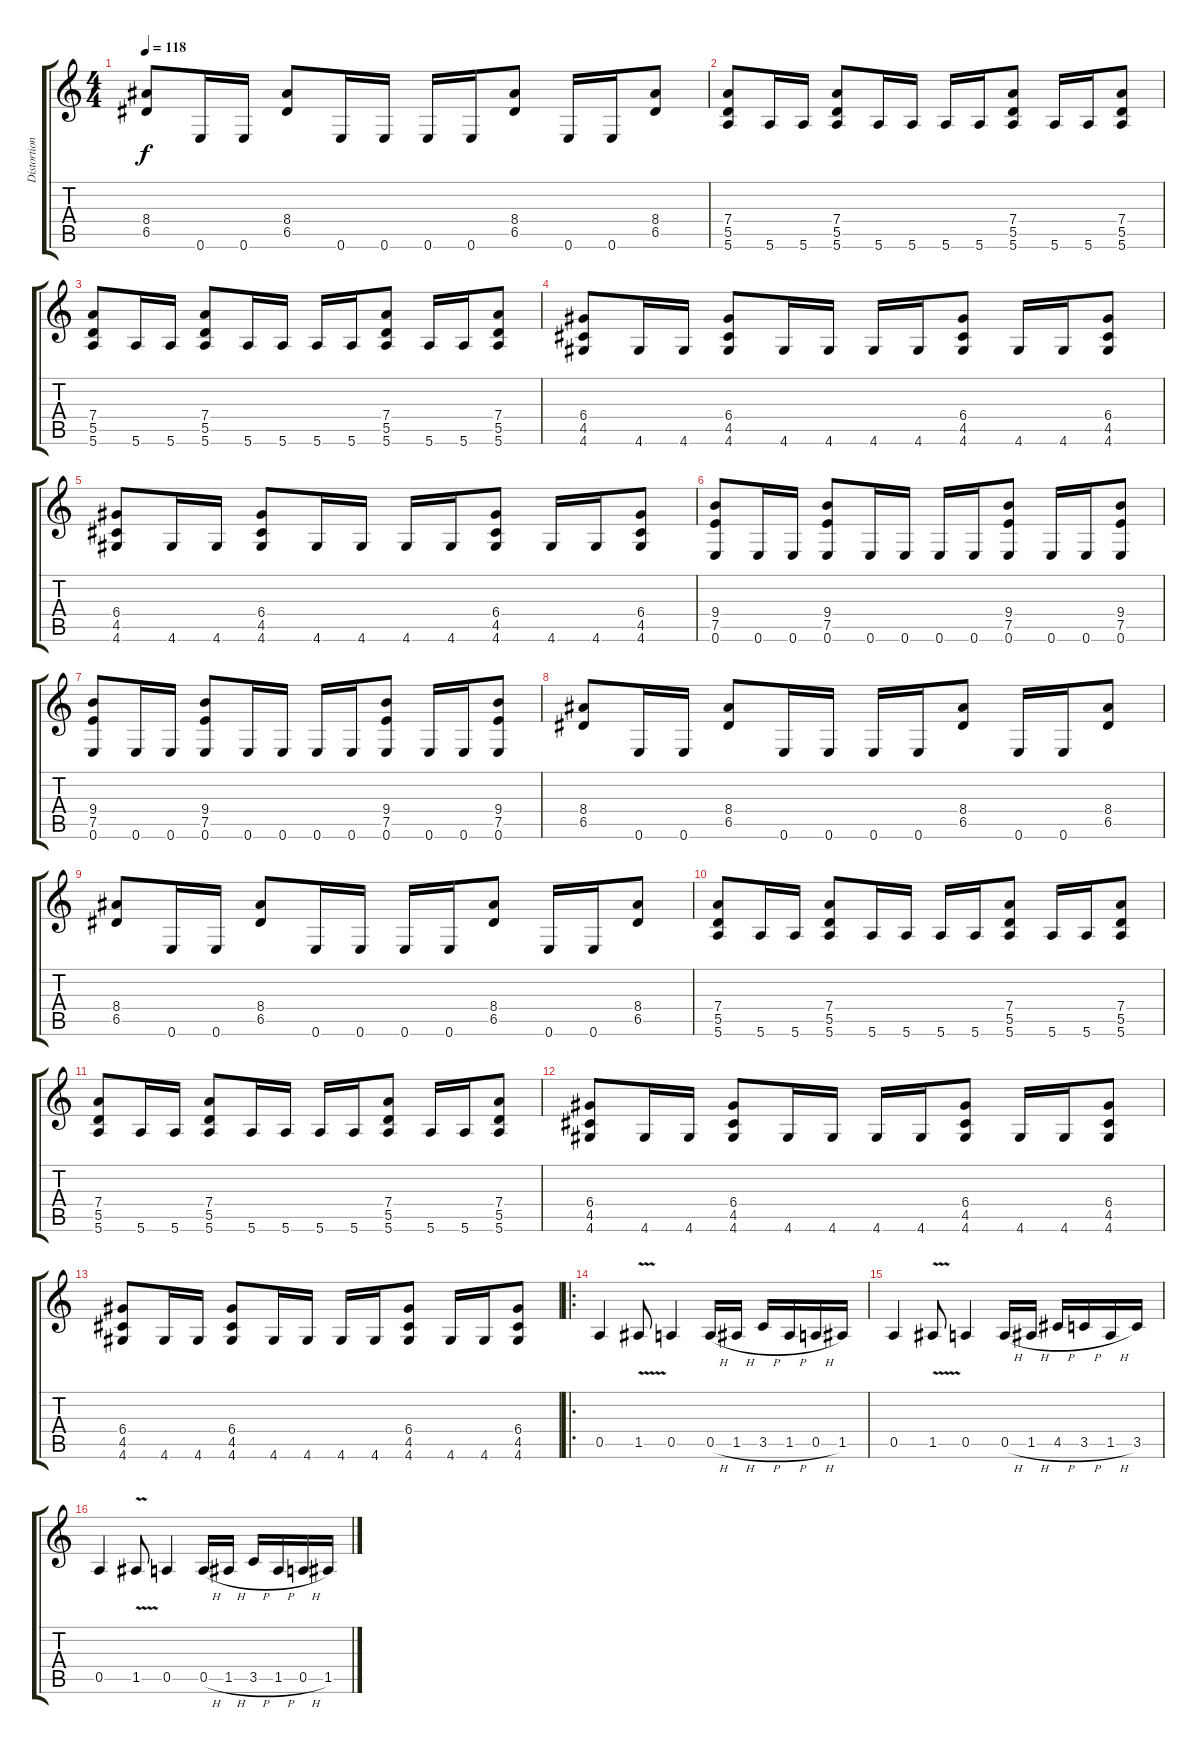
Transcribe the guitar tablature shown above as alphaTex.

\track ("Distortion Guitar 2" "Distortion") {instrument distortionguitar}
\staff {score tabs}
\tuning (E4 B3 G3 D3 A2 E2) {hide}
\ts (4 4)
\tempo 118
\clef g2
\ks c
(8.4 6.5).8{dy f} 0.6.16 0.6.16 (8.4 6.5).8 0.6.16 0.6.16 0.6.16 0.6.16 (8.4 6.5).8 0.6.16 0.6.16 (8.4 6.5).8 |
(7.4 5.5 5.6).8 5.6.16 5.6.16 (7.4 5.5 5.6).8 5.6.16 5.6.16 5.6.16 5.6.16 (7.4 5.5 5.6).8 5.6.16 5.6.16 (7.4 5.5 5.6).8 |
(7.4 5.5 5.6).8 5.6.16 5.6.16 (7.4 5.5 5.6).8 5.6.16 5.6.16 5.6.16 5.6.16 (7.4 5.5 5.6).8 5.6.16 5.6.16 (7.4 5.5 5.6).8 |
(6.4 4.5 4.6).8 4.6.16 4.6.16 (6.4 4.5 4.6).8 4.6.16 4.6.16 4.6.16 4.6.16 (6.4 4.5 4.6).8 4.6.16 4.6.16 (6.4 4.5 4.6).8 |
(6.4 4.5 4.6).8 4.6.16 4.6.16 (6.4 4.5 4.6).8 4.6.16 4.6.16 4.6.16 4.6.16 (6.4 4.5 4.6).8 4.6.16 4.6.16 (6.4 4.5 4.6).8 |
(9.4 7.5 0.6).8 0.6.16 0.6.16 (9.4 7.5 0.6).8 0.6.16 0.6.16 0.6.16 0.6.16 (9.4 7.5 0.6).8 0.6.16 0.6.16 (9.4 7.5 0.6).8 |
(9.4 7.5 0.6).8 0.6.16 0.6.16 (9.4 7.5 0.6).8 0.6.16 0.6.16 0.6.16 0.6.16 (9.4 7.5 0.6).8 0.6.16 0.6.16 (9.4 7.5 0.6).8 |
(8.4 6.5).8 0.6.16 0.6.16 (8.4 6.5).8 0.6.16 0.6.16 0.6.16 0.6.16 (8.4 6.5).8 0.6.16 0.6.16 (8.4 6.5).8 |
(8.4 6.5).8 0.6.16 0.6.16 (8.4 6.5).8 0.6.16 0.6.16 0.6.16 0.6.16 (8.4 6.5).8 0.6.16 0.6.16 (8.4 6.5).8 |
(7.4 5.5 5.6).8 5.6.16 5.6.16 (7.4 5.5 5.6).8 5.6.16 5.6.16 5.6.16 5.6.16 (7.4 5.5 5.6).8 5.6.16 5.6.16 (7.4 5.5 5.6).8 |
(7.4 5.5 5.6).8 5.6.16 5.6.16 (7.4 5.5 5.6).8 5.6.16 5.6.16 5.6.16 5.6.16 (7.4 5.5 5.6).8 5.6.16 5.6.16 (7.4 5.5 5.6).8 |
(6.4 4.5 4.6).8 4.6.16 4.6.16 (6.4 4.5 4.6).8 4.6.16 4.6.16 4.6.16 4.6.16 (6.4 4.5 4.6).8 4.6.16 4.6.16 (6.4 4.5 4.6).8 |
(6.4 4.5 4.6).8 4.6.16 4.6.16 (6.4 4.5 4.6).8 4.6.16 4.6.16 4.6.16 4.6.16 (6.4 4.5 4.6).8 4.6.16 4.6.16 (6.4 4.5 4.6).8 |
\ro
0.5.4 1.5{v}.8 0.5.4 0.5{h}.16 1.5{h}.16 3.5{h}.16 1.5{h}.16 0.5{h}.16 1.5.16 |
0.5.4 1.5{v}.8 0.5.4 0.5{h}.16 1.5{h}.16 4.5{h}.16 3.5{h}.16 1.5{h}.16 3.5.16 |
0.5.4 1.5{v}.8 0.5.4 0.5{h}.16 1.5{h}.16 3.5{h}.16 1.5{h}.16 0.5{h}.16 1.5.16
